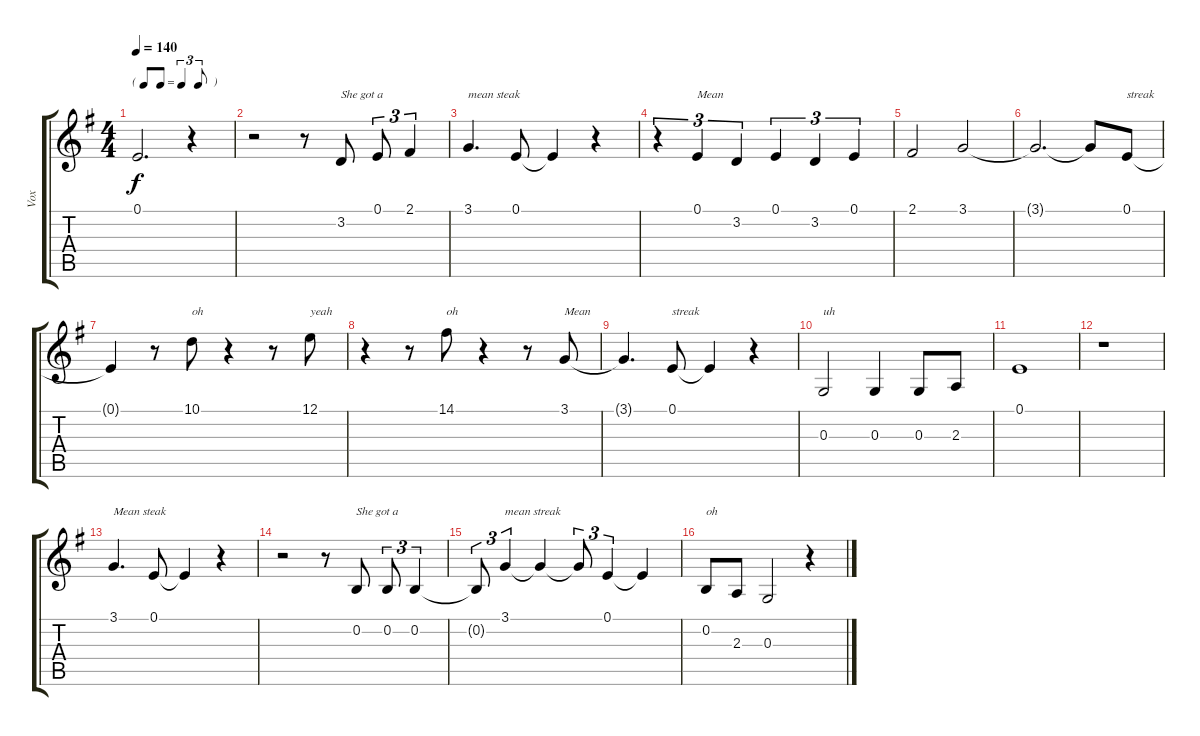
\track ("Vox" "Vox") {instrument violin}
\staff {score tabs}
\tuning (E4 B3 G3 D3 A2 E2) {hide}
\ts (4 4)
\tf triplet8th
\tempo 140
\clef g2
\ks eminor
0.1.2{d dy f} r.4 |
r.2 r.8 3.2.8{txt "She got a"} 0.1.8{tu (3 2)} 2.1.4{tu (3 2)} |
3.1.4{d txt "mean steak"} 0.1.8 0.1{t}.4 r.4 |
r.4{tu (3 2)} 0.1.4{tu (3 2) txt "Mean"} 3.2.4{tu (3 2)} 0.1.4{tu (3 2)} 3.2.4{tu (3 2)} 0.1.4{tu (3 2)} |
2.1.2 3.1.2 |
3.1{t}.2{d} 3.1{t}.8 0.1.8{txt "streak"} |
0.1{t}.4 r.8 10.1.8{txt "oh"} r.4 r.8 12.1.8{txt "yeah"} |
r.4 r.8 14.1.8{txt "oh"} r.4 r.8 3.1.8{txt "Mean"} |
3.1{t}.4{d} 0.1.8{txt "streak"} 0.1{t}.4 r.4 |
0.3.2{txt "uh"} 0.3.4 0.3.8 2.3.8 |
0.1.1 |
r.1 |
3.1.4{d txt "Mean steak"} 0.1.8 0.1{t}.4 r.4 |
r.2 r.8 0.2.8{txt "She got a"} 0.2.8{tu (3 2)} 0.2.4{tu (3 2)} |
0.2{t}.8{tu (3 2)} 3.1.4{tu (3 2) txt "mean streak"} 3.1{t}.4 3.1{t}.8{tu (3 2)} 0.1.4{tu (3 2)} 0.1{t}.4 |
0.2.8{txt "oh"} 2.3.8 0.3.2 r.4
